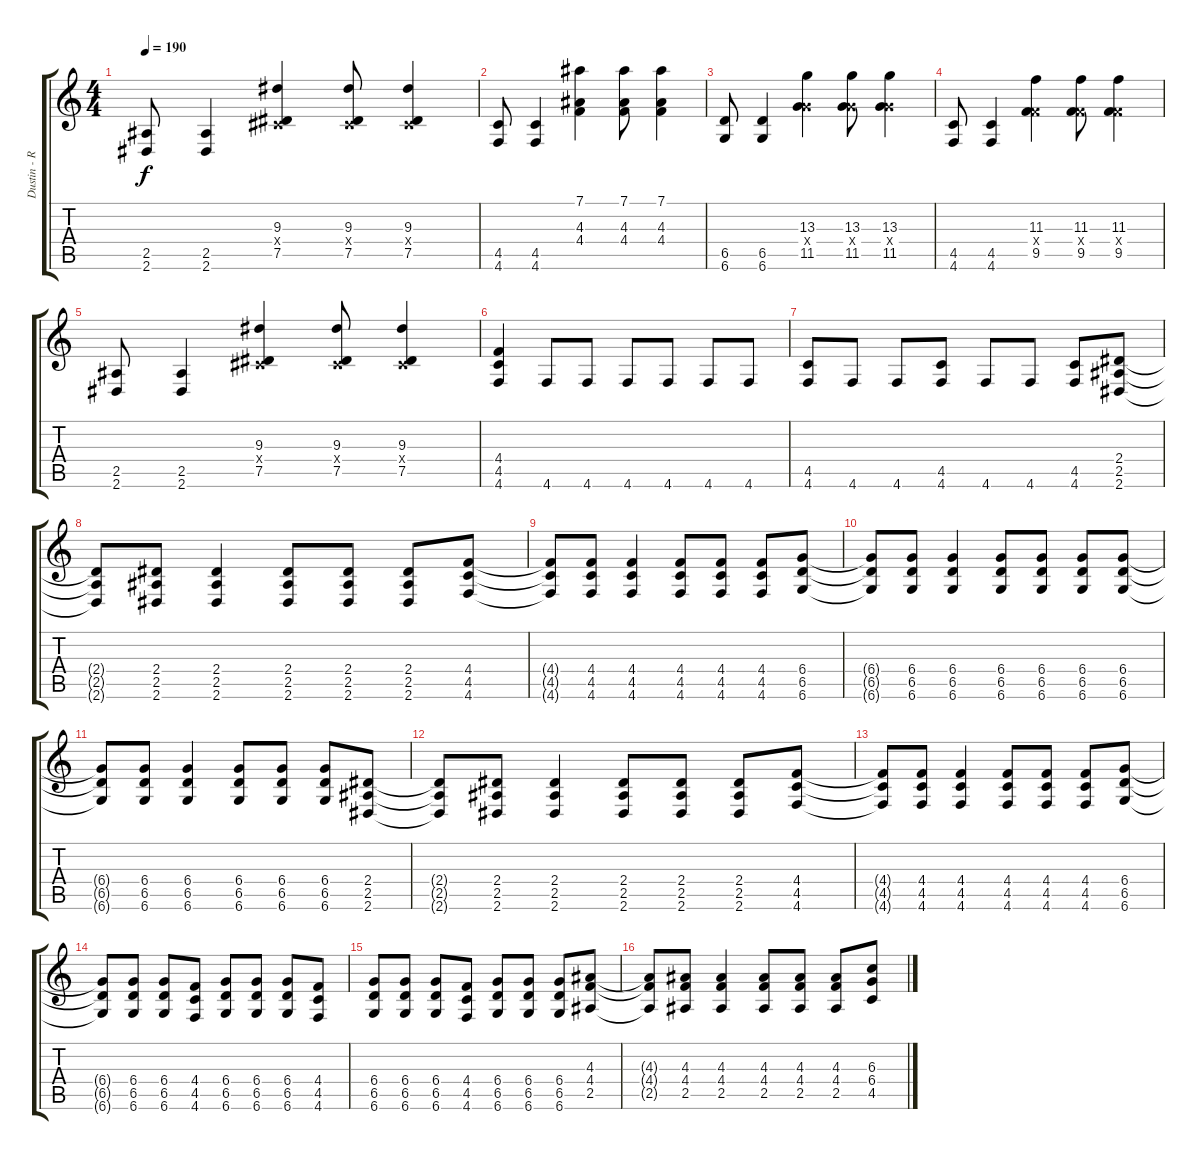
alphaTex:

\track ("Dustin - Rythem" "Dustin - R") {instrument overdrivenguitar}
\staff {score tabs}
\tuning (Eb4 Bb3 Gb3 Db3 Ab2 Db2) {hide}
\ts (4 4)
\tempo 190
\clef g2
\ks c
(2.5 2.6).8{dy f} (2.5 2.6).4 (9.3 0.4{x} 7.5).4 (9.3 0.4{x} 7.5).8 (9.3 0.4{x} 7.5).4 |
(4.5 4.6).8 (4.5 4.6).4 (7.1 4.3 4.4).4 (7.1 4.3 4.4).8 (7.1 4.3 4.4).4 |
(6.5 6.6).8 (6.5 6.6).4 (13.3 6.4{x} 11.5).4 (13.3 6.4{x} 11.5).8 (13.3 6.4{x} 11.5).4 |
(4.5 4.6).8 (4.5 4.6).4 (11.3 4.4{x} 9.5).4 (11.3 4.4{x} 9.5).8 (11.3 4.4{x} 9.5).4 |
(2.5 2.6).8 (2.5 2.6).4 (9.3 0.4{x} 7.5).4 (9.3 0.4{x} 7.5).8 (9.3 0.4{x} 7.5).4 |
(4.4 4.5 4.6).4 4.6.8 4.6.8 4.6.8 4.6.8 4.6.8 4.6.8 |
(4.5 4.6).8 4.6.8 4.6.8 (4.5 4.6).8 4.6.8 4.6.8 (4.5 4.6).8 (2.4 2.5 2.6).8 |
(2.4{t} 2.5{t} 2.6{t}).8 (2.4 2.5 2.6).8 (2.4 2.5 2.6).4 (2.4 2.5 2.6).8 (2.4 2.5 2.6).8 (2.4 2.5 2.6).8 (4.4 4.5 4.6).8 |
(4.4{t} 4.5{t} 4.6{t}).8 (4.4 4.5 4.6).8 (4.4 4.5 4.6).4 (4.4 4.5 4.6).8 (4.4 4.5 4.6).8 (4.4 4.5 4.6).8 (6.4 6.5 6.6).8 |
(6.4{t} 6.5{t} 6.6{t}).8 (6.4 6.5 6.6).8 (6.4 6.5 6.6).4 (6.4 6.5 6.6).8 (6.4 6.5 6.6).8 (6.4 6.5 6.6).8 (6.4 6.5 6.6).8 |
(6.4{t} 6.5{t} 6.6{t}).8 (6.4 6.5 6.6).8 (6.4 6.5 6.6).4 (6.4 6.5 6.6).8 (6.4 6.5 6.6).8 (6.4 6.5 6.6).8 (2.4 2.5 2.6).8 |
(2.4{t} 2.5{t} 2.6{t}).8 (2.4 2.5 2.6).8 (2.4 2.5 2.6).4 (2.4 2.5 2.6).8 (2.4 2.5 2.6).8 (2.4 2.5 2.6).8 (4.4 4.5 4.6).8 |
(4.4{t} 4.5{t} 4.6{t}).8 (4.4 4.5 4.6).8 (4.4 4.5 4.6).4 (4.4 4.5 4.6).8 (4.4 4.5 4.6).8 (4.4 4.5 4.6).8 (6.4 6.5 6.6).8 |
(6.4{t} 6.5{t} 6.6{t}).8 (6.4 6.5 6.6).8 (6.4 6.5 6.6).8 (4.4 4.5 4.6).8 (6.4 6.5 6.6).8 (6.4 6.5 6.6).8 (6.4 6.5 6.6).8 (4.4 4.5 4.6).8 |
(6.4 6.5 6.6).8 (6.4 6.5 6.6).8 (6.4 6.5 6.6).8 (4.4 4.5 4.6).8 (6.4 6.5 6.6).8 (6.4 6.5 6.6).8 (6.4 6.5 6.6).8 (4.3 4.4 2.5).8 |
(4.3{t} 4.4{t} 2.5{t}).8 (4.3 4.4 2.5).8 (4.3 4.4 2.5).4 (4.3 4.4 2.5).8 (4.3 4.4 2.5).8 (4.3 4.4 2.5).8 (6.3 6.4 4.5).8
